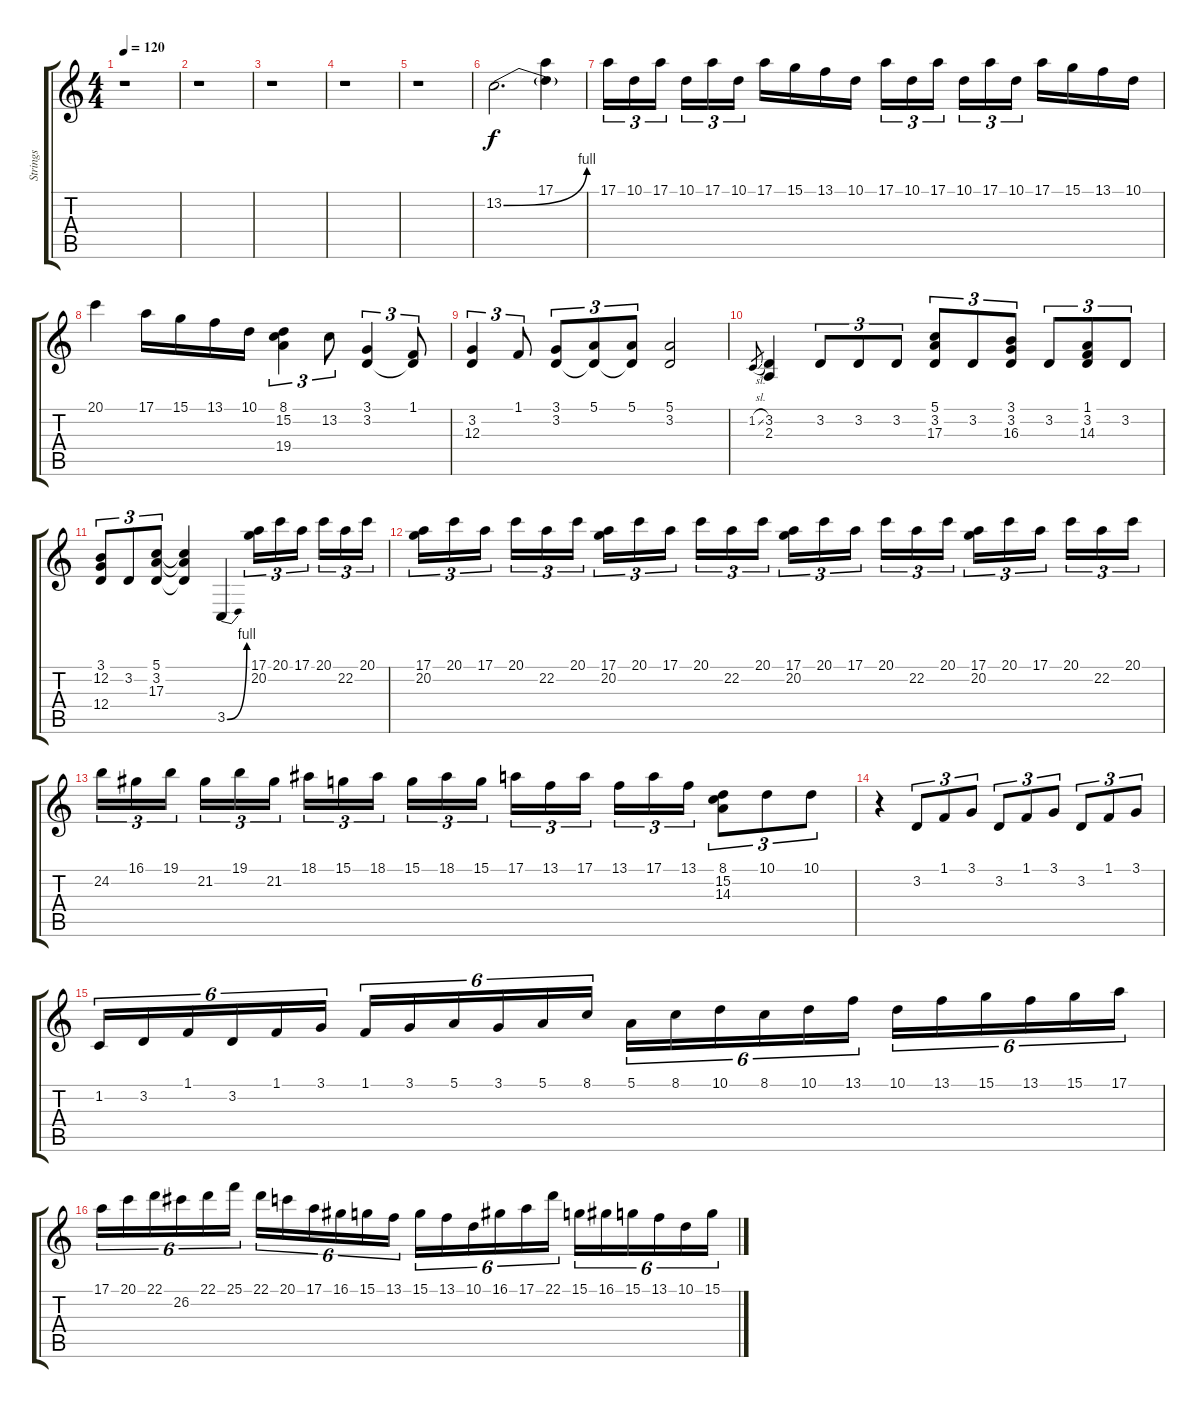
\track ("Strings" "Strings") {instrument synthstrings2}
\staff {score tabs}
\tuning (E4 B3 G3 D3 A2 E2) {hide}
\ts (4 4)
\tempo 120
\clef g2
\ks c
r.1{dy f} |
r.1 |
r.1 |
r.1 |
r.1 |
13.2{be (bend 0 0 60 4)}.2{d} (17.1 13.2{t}).4 |
17.1.16{tu (3 2)} 10.1.16{tu (3 2)} 17.1.16{tu (3 2)} 10.1.16{tu (3 2)} 17.1.16{tu (3 2)} 10.1.16{tu (3 2)} 17.1.16 15.1.16 13.1.16 10.1.16 17.1.16{tu (3 2)} 10.1.16{tu (3 2)} 17.1.16{tu (3 2)} 10.1.16{tu (3 2)} 17.1.16{tu (3 2)} 10.1.16{tu (3 2)} 17.1.16 15.1.16 13.1.16 10.1.16 |
20.1.4 17.1.16 15.1.16 13.1.16 10.1.16 (8.1 15.2 19.4).4{tu (3 2)} 13.2.8{tu (3 2)} (3.1 3.2).4{tu (3 2)} (1.1 3.2{t}).8{tu (3 2)} |
(3.2 12.3).4{tu (3 2)} 1.1.8{tu (3 2)} (3.1 3.2).8{tu (3 2)} (5.1 3.2{t}).8{tu (3 2)} (5.1 3.2{t}).8{tu (3 2)} (5.1 3.2).2 |
1.2{sl}.8{gr} (3.2 2.3).4 3.2.8{tu (3 2)} 3.2.8{tu (3 2)} 3.2.8{tu (3 2)} (5.1 3.2 17.3).8{tu (3 2)} 3.2.8{tu (3 2)} (3.1 3.2 16.3).8{tu (3 2)} 3.2.8{tu (3 2)} (1.1 3.2 14.3).8{tu (3 2)} 3.2.8{tu (3 2)} |
(3.1 12.2 12.4).8{tu (3 2)} 3.2.8{tu (3 2)} (5.1 3.2 17.3).8{tu (3 2)} (5.1{t} 3.2{t} 17.3{t}).4 3.5{be (bend 0 0 60 4)}.4 (17.1 20.2).16{tu (3 2)} 20.1.16{tu (3 2)} 17.1.16{tu (3 2)} 20.1.16{tu (3 2)} 22.2.16{tu (3 2)} 20.1.16{tu (3 2)} |
(17.1 20.2).16{tu (3 2)} 20.1.16{tu (3 2)} 17.1.16{tu (3 2)} 20.1.16{tu (3 2)} 22.2.16{tu (3 2)} 20.1.16{tu (3 2)} (17.1 20.2).16{tu (3 2)} 20.1.16{tu (3 2)} 17.1.16{tu (3 2)} 20.1.16{tu (3 2)} 22.2.16{tu (3 2)} 20.1.16{tu (3 2)} (17.1 20.2).16{tu (3 2)} 20.1.16{tu (3 2)} 17.1.16{tu (3 2)} 20.1.16{tu (3 2)} 22.2.16{tu (3 2)} 20.1.16{tu (3 2)} (17.1 20.2).16{tu (3 2)} 20.1.16{tu (3 2)} 17.1.16{tu (3 2)} 20.1.16{tu (3 2)} 22.2.16{tu (3 2)} 20.1.16{tu (3 2)} |
24.2.16{tu (3 2)} 16.1.16{tu (3 2)} 19.1.16{tu (3 2)} 21.2.16{tu (3 2)} 19.1.16{tu (3 2)} 21.2.16{tu (3 2)} 18.1.16{tu (3 2)} 15.1.16{tu (3 2)} 18.1.16{tu (3 2)} 15.1.16{tu (3 2)} 18.1.16{tu (3 2)} 15.1.16{tu (3 2)} 17.1.16{tu (3 2)} 13.1.16{tu (3 2)} 17.1.16{tu (3 2)} 13.1.16{tu (3 2)} 17.1.16{tu (3 2)} 13.1.16{tu (3 2)} (8.1 15.2 14.3).8{tu (3 2)} 10.1.8{tu (3 2)} 10.1.8{tu (3 2)} |
r.4 3.2.8{tu (3 2)} 1.1.8{tu (3 2)} 3.1.8{tu (3 2)} 3.2.8{tu (3 2)} 1.1.8{tu (3 2)} 3.1.8{tu (3 2)} 3.2.8{tu (3 2)} 1.1.8{tu (3 2)} 3.1.8{tu (3 2)} |
1.2.16{tu (6 4)} 3.2.16{tu (6 4)} 1.1.16{tu (6 4)} 3.2.16{tu (6 4)} 1.1.16{tu (6 4)} 3.1.16{tu (6 4)} 1.1.16{tu (6 4)} 3.1.16{tu (6 4)} 5.1.16{tu (6 4)} 3.1.16{tu (6 4)} 5.1.16{tu (6 4)} 8.1.16{tu (6 4)} 5.1.16{tu (6 4)} 8.1.16{tu (6 4)} 10.1.16{tu (6 4)} 8.1.16{tu (6 4)} 10.1.16{tu (6 4)} 13.1.16{tu (6 4)} 10.1.16{tu (6 4)} 13.1.16{tu (6 4)} 15.1.16{tu (6 4)} 13.1.16{tu (6 4)} 15.1.16{tu (6 4)} 17.1.16{tu (6 4)} |
17.1.16{tu (6 4)} 20.1.16{tu (6 4)} 22.1.16{tu (6 4)} 26.2.16{tu (6 4)} 22.1.16{tu (6 4)} 25.1.16{tu (6 4)} 22.1.16{tu (6 4)} 20.1.16{tu (6 4)} 17.1.16{tu (6 4)} 16.1.16{tu (6 4)} 15.1.16{tu (6 4)} 13.1.16{tu (6 4)} 15.1.16{tu (6 4)} 13.1.16{tu (6 4)} 10.1.16{tu (6 4)} 16.1.16{tu (6 4)} 17.1.16{tu (6 4)} 22.1.16{tu (6 4)} 15.1.16{tu (6 4)} 16.1.16{tu (6 4)} 15.1.16{tu (6 4)} 13.1.16{tu (6 4)} 10.1.16{tu (6 4)} 15.1.16{tu (6 4)}
